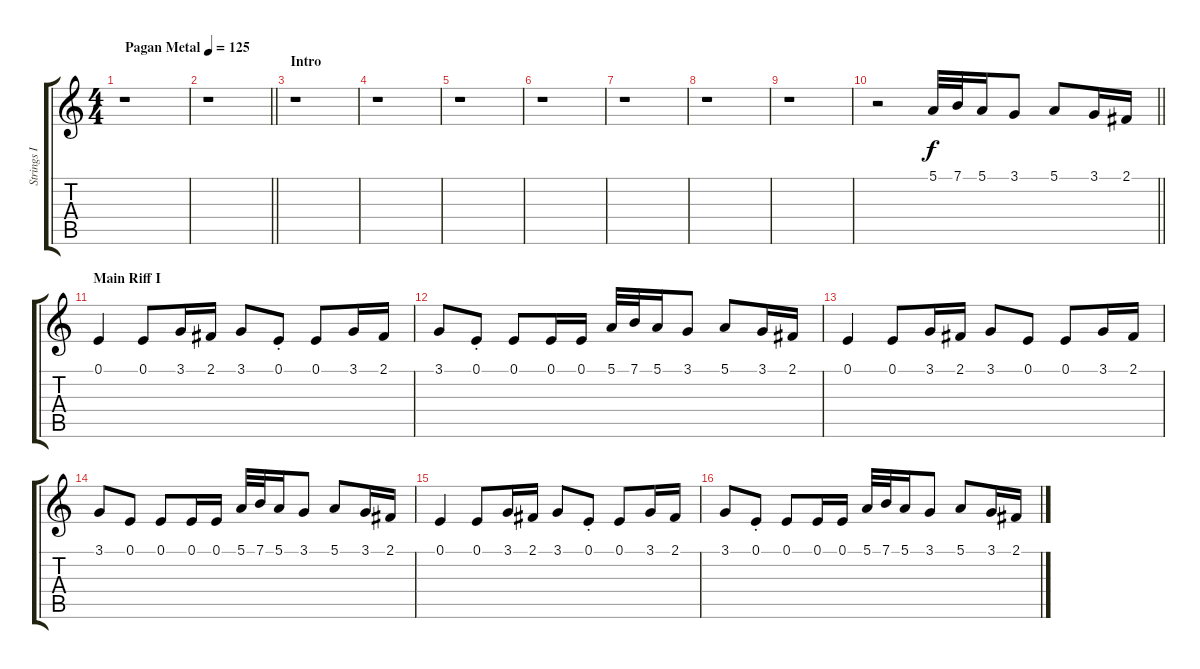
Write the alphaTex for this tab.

\track ("Strings I" "Strings I") {instrument stringensemble1}
\staff {score tabs}
\tuning (E4 B3 G3 D3 A2 E2) {hide}
\ts (4 4)
\tempo (125 "Pagan Metal")
\clef g2
\ks c
r.1{dy f instrument stringensemble1} |
\barLineRight lightlight
r.1 |
\section ("" "Intro")
r.1 |
r.1 |
r.1 |
r.1 |
r.1 |
r.1 |
r.1 |
\barLineRight lightlight
r.2 5.1.32{volume 7 balance 7 instrument stringensemble1} 7.1.32 5.1.16 3.1.8 5.1.8 3.1.16 2.1.16 |
\section ("" "Main Riff I")
0.1.4{volume 8 balance 7 instrument stringensemble1} 0.1.8 3.1.16 2.1.16 3.1.8 0.1{st}.8 0.1.8 3.1.16 2.1.16 |
3.1.8 0.1{st}.8 0.1.8 0.1.16 0.1.16 5.1.32 7.1.32 5.1.16 3.1.8 5.1.8 3.1.16 2.1.16 |
0.1.4 0.1.8 3.1.16 2.1.16 3.1.8 0.1.8 0.1.8 3.1.16 2.1.16 |
3.1.8 0.1.8 0.1.8 0.1.16 0.1.16 5.1.32 7.1.32 5.1.16 3.1.8 5.1.8 3.1.16 2.1.16 |
0.1.4 0.1.8 3.1.16 2.1.16 3.1.8 0.1{st}.8 0.1.8 3.1.16 2.1.16 |
3.1.8 0.1{st}.8 0.1.8 0.1.16 0.1.16 5.1.32 7.1.32 5.1.16 3.1.8 5.1.8 3.1.16 2.1.16
